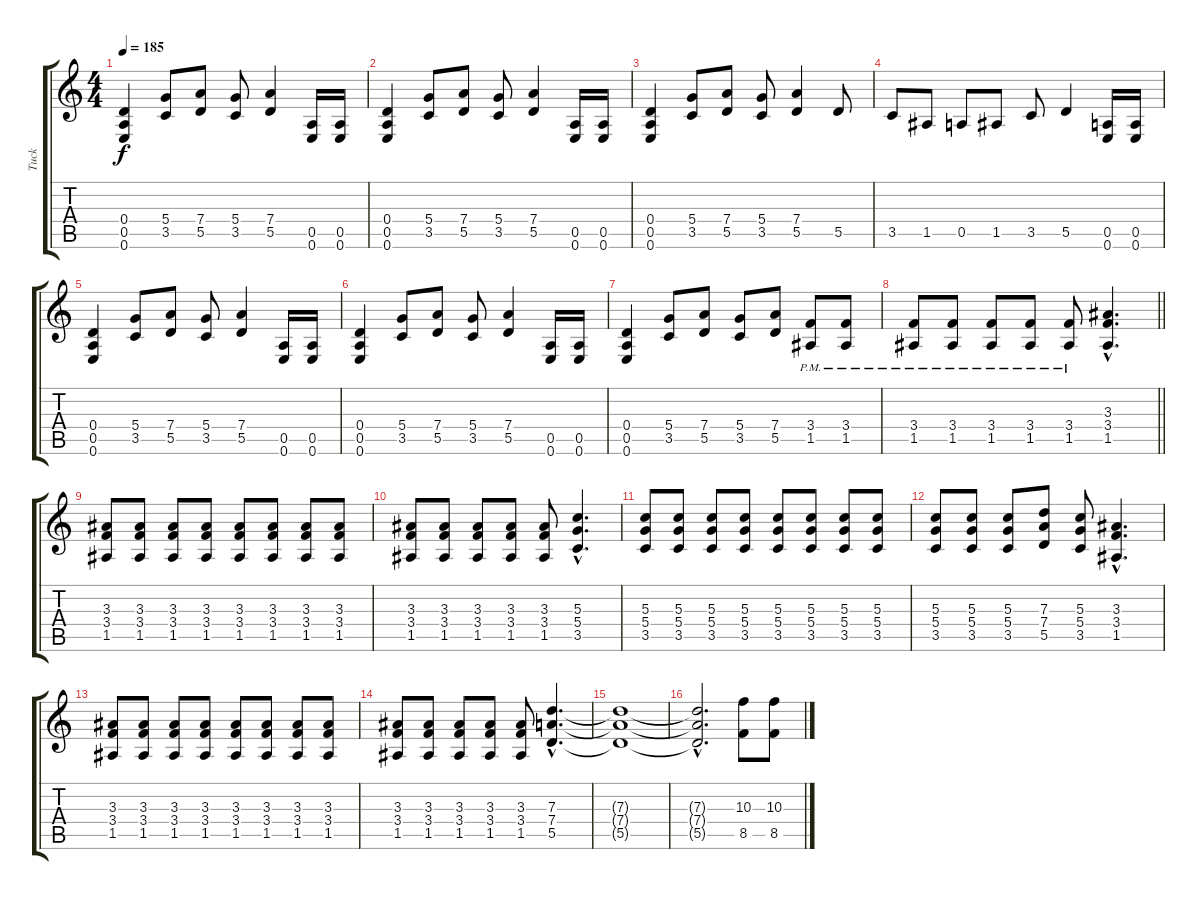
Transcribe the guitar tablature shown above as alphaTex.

\track ("Tuck" "Tuck") {instrument distortionguitar}
\staff {score tabs}
\tuning (E4 B3 G3 D3 A2 E2) {hide}
\ts (4 4)
\tempo 185
\clef g2
\ks c
(0.4 0.5 0.6).4{dy f} (5.4 3.5).8 (7.4 5.5).8 (5.4 3.5).8 (7.4 5.5).4 (0.5 0.6).16 (0.5 0.6).16 |
(0.4 0.5 0.6).4 (5.4 3.5).8 (7.4 5.5).8 (5.4 3.5).8 (7.4 5.5).4 (0.5 0.6).16 (0.5 0.6).16 |
(0.4 0.5 0.6).4 (5.4 3.5).8 (7.4 5.5).8 (5.4 3.5).8 (7.4 5.5).4 5.5.8 |
3.5.8 1.5.8 0.5.8 1.5.8 3.5.8 5.5.4 (0.5 0.6).16 (0.5 0.6).16 |
(0.4 0.5 0.6).4 (5.4 3.5).8 (7.4 5.5).8 (5.4 3.5).8 (7.4 5.5).4 (0.5 0.6).16 (0.5 0.6).16 |
(0.4 0.5 0.6).4 (5.4 3.5).8 (7.4 5.5).8 (5.4 3.5).8 (7.4 5.5).4 (0.5 0.6).16 (0.5 0.6).16 |
(0.4 0.5 0.6).4 (5.4 3.5).8 (7.4 5.5).8 (5.4 3.5).8 (7.4 5.5).8 (3.4{pm} 1.5{pm}).8 (3.4{pm} 1.5{pm}).8 |
\barLineRight lightlight
(3.4{pm} 1.5{pm}).8 (3.4{pm} 1.5{pm}).8 (3.4{pm} 1.5{pm}).8 (3.4{pm} 1.5{pm}).8 (3.4{pm} 1.5{pm}).8 (3.3{hac} 3.4{hac} 1.5{hac}).4{d} |
(3.3 3.4 1.5).8 (3.3 3.4 1.5).8 (3.3 3.4 1.5).8 (3.3 3.4 1.5).8 (3.3 3.4 1.5).8 (3.3 3.4 1.5).8 (3.3 3.4 1.5).8 (3.3 3.4 1.5).8 |
(3.3 3.4 1.5).8 (3.3 3.4 1.5).8 (3.3 3.4 1.5).8 (3.3 3.4 1.5).8 (3.3 3.4 1.5).8 (5.3{hac} 5.4{hac} 3.5{hac}).4{d} |
(5.3 5.4 3.5).8 (5.3 5.4 3.5).8 (5.3 5.4 3.5).8 (5.3 5.4 3.5).8 (5.3 5.4 3.5).8 (5.3 5.4 3.5).8 (5.3 5.4 3.5).8 (5.3 5.4 3.5).8 |
(5.3 5.4 3.5).8 (5.3 5.4 3.5).8 (5.3 5.4 3.5).8 (7.3 7.4 5.5).8 (5.3 5.4 3.5).8 (3.3{hac} 3.4{hac} 1.5{hac}).4{d} |
(3.3 3.4 1.5).8 (3.3 3.4 1.5).8 (3.3 3.4 1.5).8 (3.3 3.4 1.5).8 (3.3 3.4 1.5).8 (3.3 3.4 1.5).8 (3.3 3.4 1.5).8 (3.3 3.4 1.5).8 |
(3.3 3.4 1.5).8 (3.3 3.4 1.5).8 (3.3 3.4 1.5).8 (3.3 3.4 1.5).8 (3.3 3.4 1.5).8 (7.3{hac} 7.4{hac} 5.5{hac}).4{d} |
(7.3{t} 7.4{t} 5.5{t}).1 |
(7.3{hac t} 7.4{hac t} 5.5{hac t}).2{d} (10.3 8.5).8 (10.3 8.5).8
